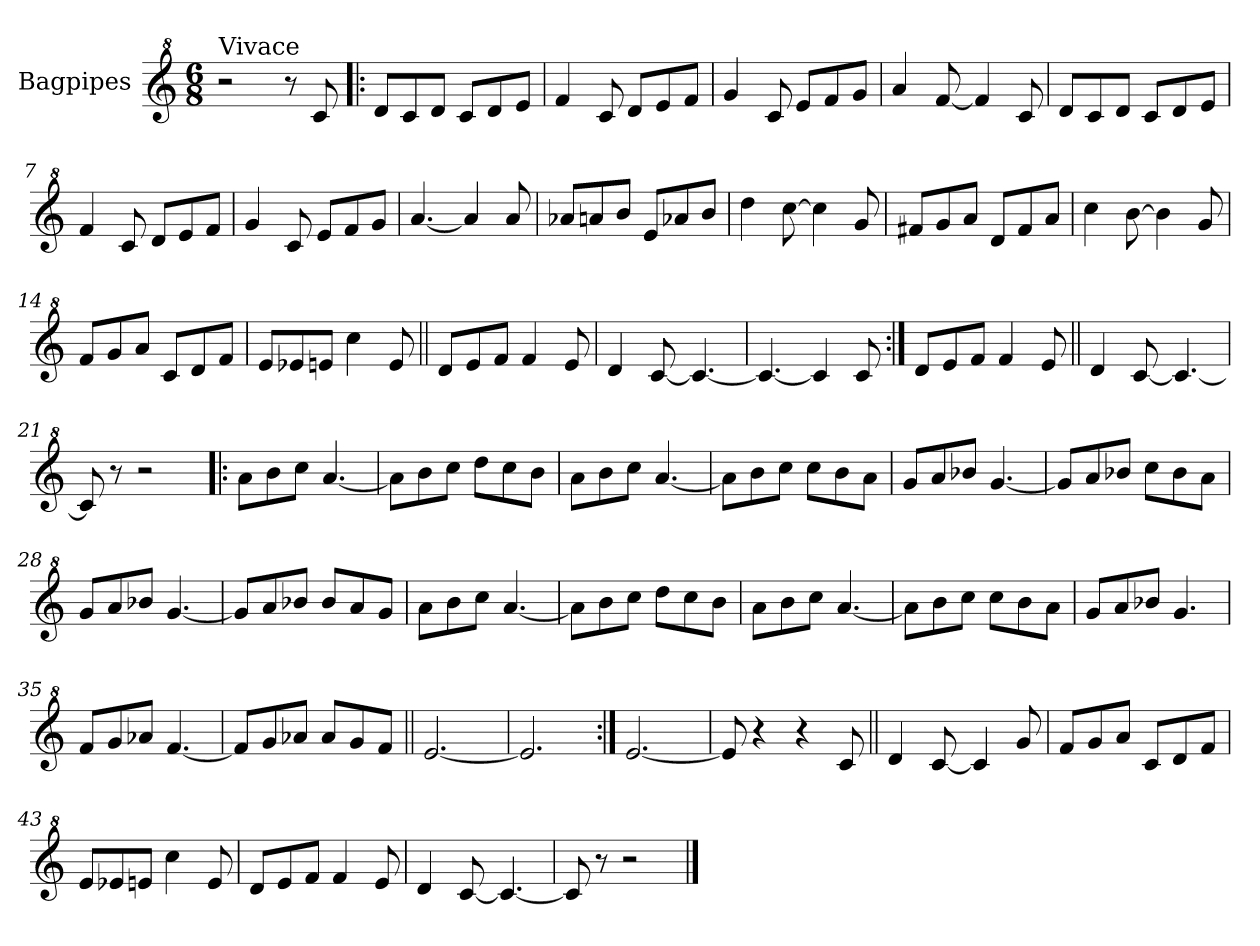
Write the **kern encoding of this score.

**kern
*part1
*staff1
*I"Bagpipes
*I'Bag
*clefG^2
*k[]
*C:
*M6/8
=1
!LO:TX:a:t=Vivace
2r
8r
8cc/
=2!|:
8dd/L
8cc/
8dd/J
8cc/L
8dd/
8ee/J
=3
4ff/
8cc/
8dd/L
8ee/
8ff/J
=4
4gg/
8cc/
8ee/L
8ff/
8gg/J
=5
4aa/
[8ff/
4ff/]
8cc/
=6
8dd/L
8cc/
8dd/J
8cc/L
8dd/
8ee/J
=7
4ff/
8cc/
8dd/L
8ee/
8ff/J
=8
4gg/
8cc/
8ee/L
8ff/
8gg/J
!!LO:LB:g=z
=9
[4.aa/
4aa/]
8aa/
=10
8aa-X/L
8aan/
8bb/J
8ee/L
8aa-X/
8bb/J
=11
4ddd\
[8ccc\
4ccc\]
8gg/
=12
8ff#X/L
8gg/
8aa/J
8dd/L
8ff#/
8aa/J
=13
4ccc\
[8bb\
4bb\]
8gg/
=14
8ff/L
8gg/
8aa/J
8cc/L
8dd/
8ff/J
=15
8ee/L
8ee-X/
8een/J
4ccc\
8ee/
=16||
8dd/L
8ee/
8ff/J
4ff/
8ee/
!!LO:LB:g=z
=17
4dd/
[8cc/
4.cc/_
=18
4.cc/_
4cc/]
8cc/
=19:|!
8dd/L
8ee/
8ff/J
4ff/
8ee/
=20||
4dd/
[8cc/
4.cc/_
=21
8cc/]
8r
2r
=22!|:
8aa\L
8bb\
8ccc\J
[4.aa/
=23
8aa\L]
8bb\
8ccc\J
8ddd\L
8ccc\
8bb\J
=24
8aa\L
8bb\
8ccc\J
[4.aa/
=25
8aa\L]
8bb\
8ccc\J
8ccc\L
8bb\
8aa\J
!!LO:LB:g=z
=26
8gg/L
8aa/
8bb-X/J
[4.gg/
=27
8gg/L]
8aa/
8bb-X/J
8ccc\L
8bb-\
8aa\J
=28
8gg/L
8aa/
8bb-X/J
[4.gg/
=29
8gg/L]
8aa/
8bb-X/J
8bb-/L
8aa/
8gg/J
=30
8aa\L
8bb\
8ccc\J
[4.aa/
=31
8aa\L]
8bb\
8ccc\J
8ddd\L
8ccc\
8bb\J
=32
8aa\L
8bb\
8ccc\J
[4.aa/
=33
8aa\L]
8bb\
8ccc\J
8ccc\L
8bb\
8aa\J
!!LO:LB:g=z
=34
8gg/L
8aa/
8bb-X/J
4.gg/
=35
8ff/L
8gg/
8aa-X/J
[4.ff/
=36
8ff/L]
8gg/
8aa-X/J
8aa-/L
8gg/
8ff/J
=37||
[2.ee/
=38
2.ee/]
=39:|!
[2.ee/
=40
8ee/]
4r
4r
8cc/
=41||
4dd/
[8cc/
4cc/]
8gg/
=42
8ff/L
8gg/
8aa/J
8cc/L
8dd/
8ff/J
!!LO:LB:g=z
=43
8ee/L
8ee-X/
8een/J
4ccc\
8ee/
=44
8dd/L
8ee/
8ff/J
4ff/
8ee/
=45
4dd/
[8cc/
4.cc/_
=46
8cc/]
8r
2r
==
*-
